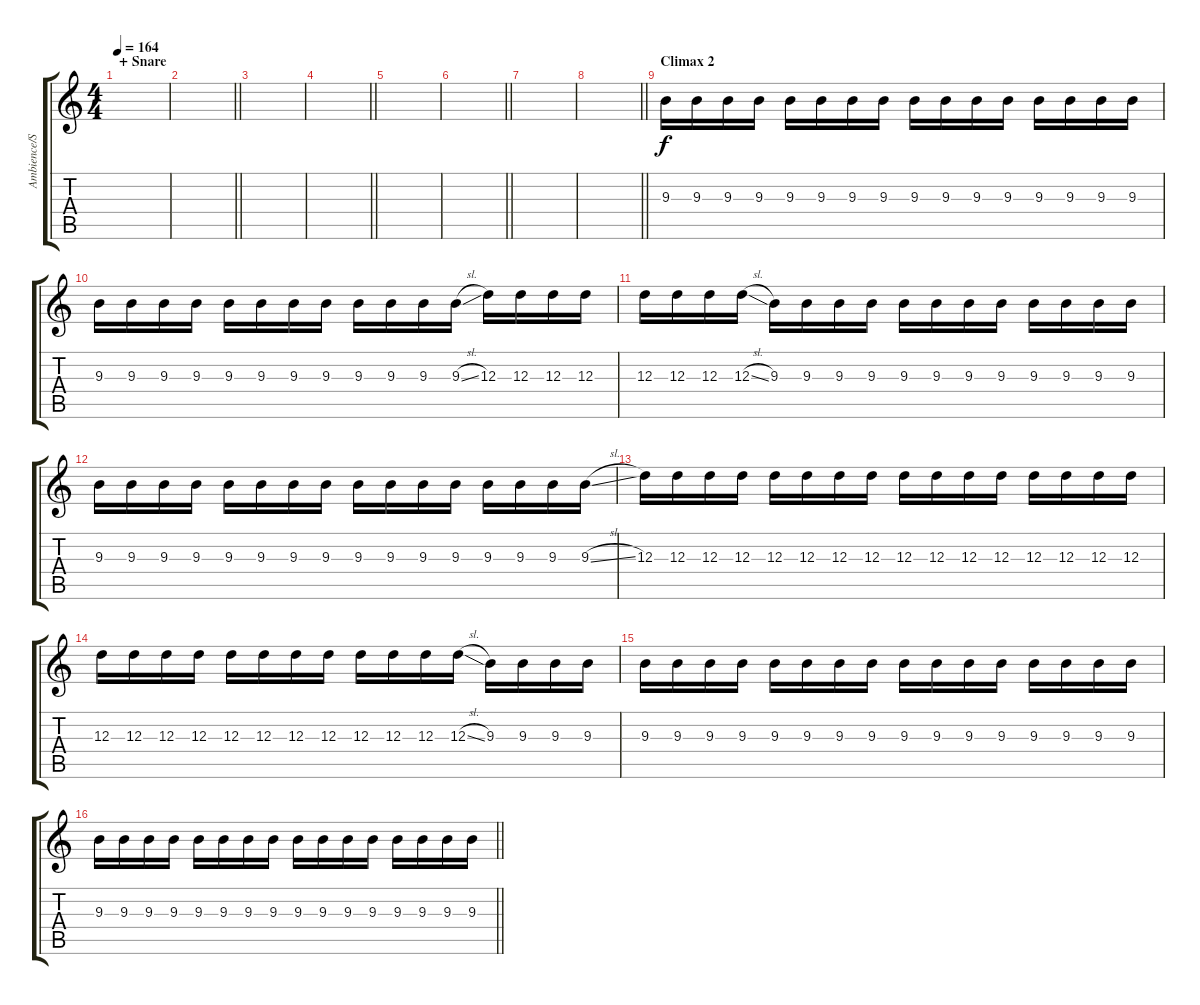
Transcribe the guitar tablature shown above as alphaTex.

\track ("Ambience/Second Lead" "Ambience/S") {instrument distortionguitar}
\staff {score tabs}
\tuning (B3 Gb3 D3 A2 E2 B1) {hide}
\ts (4 4)
\section ("" "+ Snare")
\tempo 164
\clef g2
\ks c
|
\barLineRight lightlight
|
\section ("" "")
|
\barLineRight lightlight
|
\section ("" "")
|
\barLineRight lightlight
|
\section ("" "")
|
\barLineRight lightlight
|
\section ("" "Climax 2")
9.3.16{dy f volume 16} 9.3.16 9.3.16 9.3.16 9.3.16 9.3.16 9.3.16 9.3.16 9.3.16 9.3.16 9.3.16 9.3.16 9.3.16 9.3.16 9.3.16 9.3.16 |
9.3.16 9.3.16 9.3.16 9.3.16 9.3.16 9.3.16 9.3.16 9.3.16 9.3.16 9.3.16 9.3.16 9.3{sl}.16 12.3.16 12.3.16 12.3.16 12.3.16 |
12.3.16 12.3.16 12.3.16 12.3{sl}.16 9.3.16 9.3.16 9.3.16 9.3.16 9.3.16 9.3.16 9.3.16 9.3.16 9.3.16 9.3.16 9.3.16 9.3.16 |
9.3.16 9.3.16 9.3.16 9.3.16 9.3.16 9.3.16 9.3.16 9.3.16 9.3.16 9.3.16 9.3.16 9.3.16 9.3.16 9.3.16 9.3.16 9.3{sl}.16 |
12.3.16 12.3.16 12.3.16 12.3.16 12.3.16 12.3.16 12.3.16 12.3.16 12.3.16 12.3.16 12.3.16 12.3.16 12.3.16 12.3.16 12.3.16 12.3.16 |
12.3.16 12.3.16 12.3.16 12.3.16 12.3.16 12.3.16 12.3.16 12.3.16 12.3.16 12.3.16 12.3.16 12.3{sl}.16 9.3.16 9.3.16 9.3.16 9.3.16 |
9.3.16 9.3.16 9.3.16 9.3.16 9.3.16 9.3.16 9.3.16 9.3.16 9.3.16 9.3.16 9.3.16 9.3.16 9.3.16 9.3.16 9.3.16 9.3.16 |
\barLineRight lightlight
9.3.16 9.3.16 9.3.16 9.3.16 9.3.16 9.3.16 9.3.16 9.3.16 9.3.16 9.3.16 9.3.16 9.3.16 9.3.16 9.3.16 9.3.16 9.3.16
